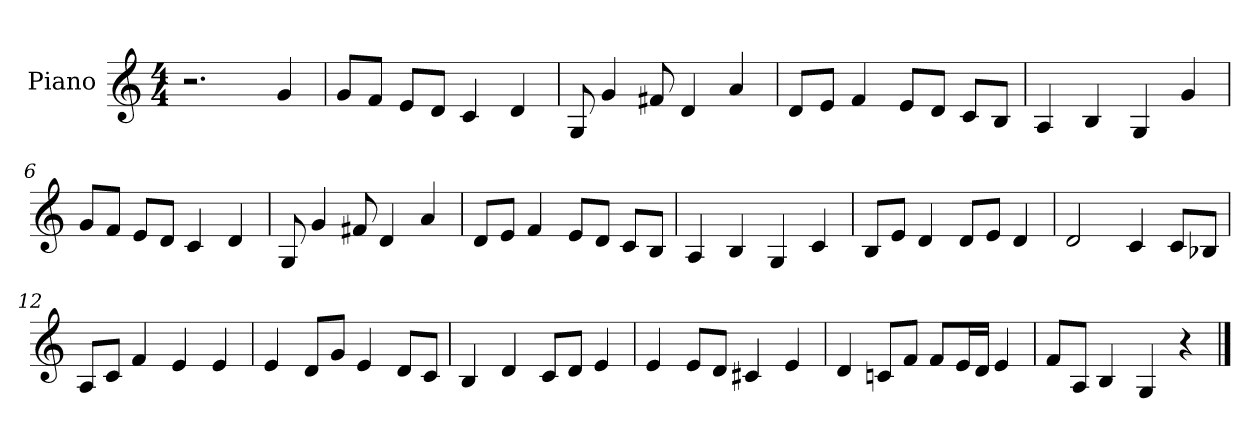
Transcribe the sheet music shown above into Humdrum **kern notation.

**kern
*part1
*staff1
*I"Piano
*I'Pno
*clefG2
*k[]
*M4/4
=1
2.r
4g/
=2
8g/L
8f/J
8e/L
8d/J
4c/
4d/
=3
8G/
4g/
8f#X/
4d/
4a/
=4
8d/L
8e/J
4f/
8e/L
8d/J
8c/L
8B/J
=5
4A/
4B/
4G/
4g/
=6
8g/L
8f/J
8e/L
8d/J
4c/
4d/
=7
8G/
4g/
8f#X/
4d/
4a/
=8
8d/L
8e/J
4f/
8e/L
8d/J
8c/L
8B/J
=9
4A/
4B/
4G/
4c/
=10
8B/L
8e/J
4d/
8d/L
8e/J
4d/
=11
2d/
4c/
8c/L
8B-X/J
=12
8A/L
8c/J
4f/
4e/
4e/
=13
4e/
8d/L
8g/J
4e/
8d/L
8c/J
=14
4B/
4d/
8c/L
8d/J
4e/
=15
4e/
8e/L
8d/J
4c#X/
4e/
=16
4d/
8cn/L
8f/J
8f/L
16e/L
16d/JJ
4e/
=17
8f/L
8A/J
4B/
4G/
4r
==
*-
